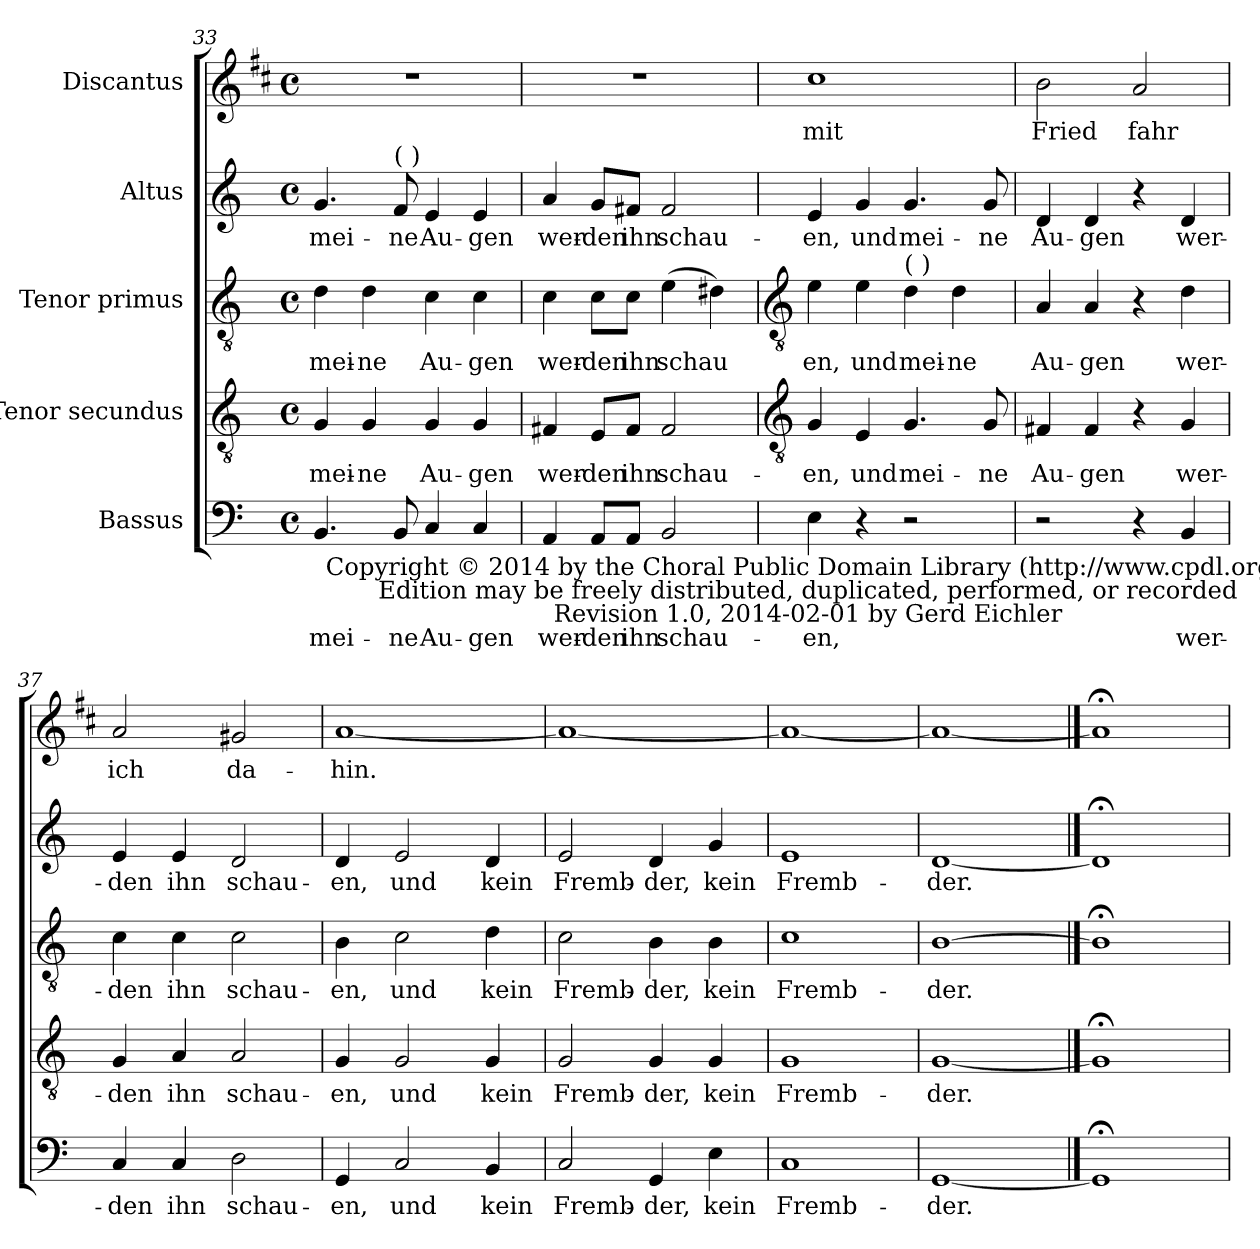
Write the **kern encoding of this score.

**kern	**text	**kern	**text	**kern	**text	**kern	**text	**kern	**text
*part5	*part5	*part4	*part4	*part3	*part3	*part2	*part2	*part1	*part1
*staff5	*staff5	*staff4	*staff4	*staff3	*staff3	*staff2	*staff2	*staff1	*staff1
*I"Bassus	*	*I"Tenor secundus	*	*I"Tenor primus	*	*I"Altus	*	*I"Discantus	*
*clefF4	*	*clefGv2	*	*clefGv2	*	*clefG2	*	*clefG2	*
*	*	*	*	*	*	*	*	*ITrd1c2	*
*k[]	*	*k[]	*	*k[]	*	*k[]	*	*k[]	*
*C:	*	*C:	*	*C:	*	*C:	*	*C:	*
*M4/4	*	*M4/4	*	*M4/4	*	*M4/4	*	*M4/4	*
*met(c)	*	*met(c)	*	*met(c)	*	*met(c)	*	*met(c)	*
=33	=33	=33	=33	=33	=33	=33	=33	=33	=33
!	!LO:LY:b	!	!LO:LY:b	!	!LO:LY:b	!	!LO:LY:b	!	!
4.BB	mei-	4G	mei-	4d	mei-	4.g	mei-	1r	.
!	!	!	!LO:LY:b	!	!LO:LY:b	!	!	!	!
.	.	4G	-ne	4d	-ne	.	.	.	.
!	!	!	!	!	!	!LO:TX:a:t=(  )	!	!	!
!	!LO:LY:b	!	!	!	!	!	!LO:LY:b	!	!
8BB	-ne	.	.	.	.	8f	-ne	.	.
!	!LO:LY:b	!	!LO:LY:b	!	!LO:LY:b	!	!LO:LY:b	!	!
4C	Au-	4G	Au-	4c	Au-	4e	Au-	.	.
!	!LO:LY:b	!	!LO:LY:b	!	!LO:LY:b	!	!LO:LY:b	!	!
4C	-gen	4G	-gen	4c	-gen	4e	-gen	.	.
=34	=34	=34	=34	=34	=34	=34	=34	=34	=34
!	!LO:LY:b	!	!LO:LY:b	!	!LO:LY:b	!	!LO:LY:b	!	!
4AA	wer-	4F#X	wer-	4c	wer-	4a	wer-	1r	.
!	!LO:LY:b	!	!LO:LY:b	!	!LO:LY:b	!	!LO:LY:b	!	!
8AA/L	-den	8E/L	-den	8c\L	-den	8g/L	-den	.	.
!	!LO:LY:b	!	!LO:LY:b	!	!LO:LY:b	!	!LO:LY:b	!	!
8AA/J	ihn	8F#/J	ihn	8c\J	ihn	8f#X/J	ihn	.	.
!	!LO:LY:b	!	!LO:LY:b	!	!LO:LY:b	!	!LO:LY:b	!	!
2BB	schau-	2F#	schau-	(>4e	schau	2f#	schau-	.	.
.	.	.	.	4d#X)	.	.	.	.	.
!!LO:LB:g=z
=35	=35	=35	=35	=35	=35	=35	=35	=35	=35
*	*	*clefGv2	*	*clefGv2	*	*	*	*	*
!LO:TX:b:cj:t=Copyright © 2014 by the Choral Public Domain Library (http&colon;//www.cpdl.org).\nEdition may be freely distributed, duplicated, performed, or recorded\nRevision 1.0, 2014-02-01 by Gerd Eichler	!	!	!	!	!	!	!	!	!
!	!LO:LY:b	!	!LO:LY:b	!	!LO:LY:b	!	!LO:LY:b	!	!LO:LY:b
4E	-en,	4G	-en,	4e	en,	4e	-en,	1b	mit
!	!	!	!LO:LY:b	!	!LO:LY:b	!	!LO:LY:b	!	!
4r	.	4E	und	4e	und	4g	und	.	.
!	!	!	!	!LO:TX:a:t=(  )	!	!	!	!	!
!	!	!	!LO:LY:b	!	!LO:LY:b	!	!LO:LY:b	!	!
2r	.	4.G	mei-	4d	mei-	4.g	mei-	.	.
!	!	!	!	!	!LO:LY:b	!	!	!	!
.	.	.	.	4d	-ne	.	.	.	.
!	!	!	!LO:LY:b	!	!	!	!LO:LY:b	!	!
.	.	8G	-ne	.	.	8g	-ne	.	.
=36	=36	=36	=36	=36	=36	=36	=36	=36	=36
!	!	!	!LO:LY:b	!	!LO:LY:b	!	!LO:LY:b	!	!LO:LY:b
2r	.	4F#X	Au-	4A	Au-	4d	Au-	2a	Fried
!	!	!	!LO:LY:b	!	!LO:LY:b	!	!LO:LY:b	!	!
.	.	4F#	-gen	4A	-gen	4d	-gen	.	.
!	!	!	!	!	!	!	!	!	!LO:LY:b
4r	.	4r	.	4r	.	4r	.	2g	fahr
!	!LO:LY:b	!	!LO:LY:b	!	!LO:LY:b	!	!LO:LY:b	!	!
4BB	wer-	4G	wer-	4d	wer-	4d	wer-	.	.
=37	=37	=37	=37	=37	=37	=37	=37	=37	=37
!	!LO:LY:b	!	!LO:LY:b	!	!LO:LY:b	!	!LO:LY:b	!	!LO:LY:b
4C	-den	4G	-den	4c	-den	4e	-den	2g	ich
!	!LO:LY:b	!	!LO:LY:b	!	!LO:LY:b	!	!LO:LY:b	!	!
4C	ihn	4A	ihn	4c	ihn	4e	ihn	.	.
!	!LO:LY:b	!	!LO:LY:b	!	!LO:LY:b	!	!LO:LY:b	!	!LO:LY:b
2D	schau-	2A	schau-	2c	schau-	2d	schau-	2f#X	da-
=38	=38	=38	=38	=38	=38	=38	=38	=38	=38
!	!LO:LY:b	!	!LO:LY:b	!	!LO:LY:b	!	!LO:LY:b	!	!LO:LY:b
4GG	-en,	4G	-en,	4B	-en,	4d	-en,	[1g	-hin.
!	!LO:LY:b	!	!LO:LY:b	!	!LO:LY:b	!	!LO:LY:b	!	!
2C	und	2G	und	2c	und	2e	und	.	.
!	!LO:LY:b	!	!LO:LY:b	!	!LO:LY:b	!	!LO:LY:b	!	!
4BB	kein	4G	kein	4d	kein	4d	kein	.	.
=39	=39	=39	=39	=39	=39	=39	=39	=39	=39
!	!LO:LY:b	!	!LO:LY:b	!	!LO:LY:b	!	!LO:LY:b	!	!
2C	Fremb-	2G	Fremb-	2c	Fremb-	2e	Fremb-	1g_	.
!	!LO:LY:b	!	!LO:LY:b	!	!LO:LY:b	!	!LO:LY:b	!	!
4GG	-der,	4G	-der,	4B	-der,	4d	-der,	.	.
!	!LO:LY:b	!	!LO:LY:b	!	!LO:LY:b	!	!LO:LY:b	!	!
4E	kein	4G	kein	4B	kein	4g	kein	.	.
=40	=40	=40	=40	=40	=40	=40	=40	=40	=40
!	!LO:LY:b	!	!LO:LY:b	!	!LO:LY:b	!	!LO:LY:b	!	!
1C	Fremb-	1G	Fremb-	1c	Fremb-	1e	Fremb-	1g_	.
=41	=41	=41	=41	=41	=41	=41	=41	=41	=41
!	!LO:LY:b	!	!LO:LY:b	!	!LO:LY:b	!	!LO:LY:b	!	!
[1GG	-der.	[1G	-der.	[1B	-der.	[1d	-der.	1g_	.
==42	==42	==42	==42	==42	==42	==42	==42	==42	==42
1GG;<]	.	1G;<]	.	1B;<]	.	1d;<]	.	1g;<]	.
=	=	=	=	=	=	=	=	=	=
*-	*-	*-	*-	*-	*-	*-	*-	*-	*-
